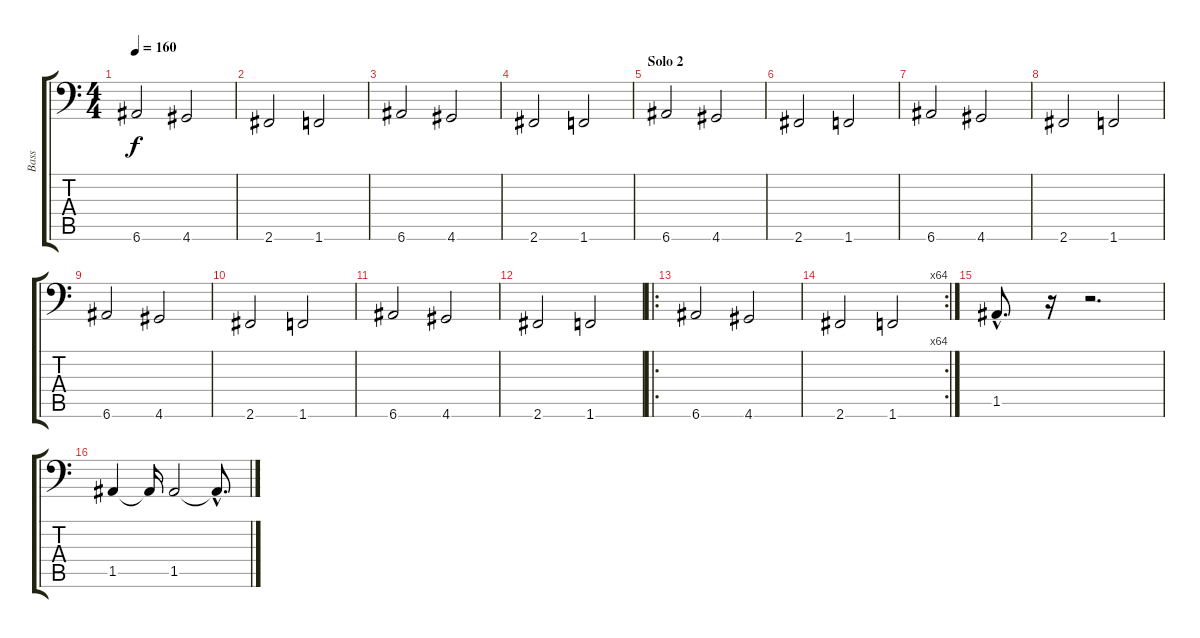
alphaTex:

\track ("Bass" "Bass") {instrument electricbasspick}
\staff {score tabs}
\tuning (E3 B2 G2 D2 A1 E1) {hide}
\ts (4 4)
\tempo 160
\clef f4
\ks c
6.6.2{dy f} 4.6.2 |
2.6.2 1.6.2 |
6.6.2 4.6.2 |
2.6.2 1.6.2 |
\section ("" "Solo 2")
6.6.2 4.6.2 |
2.6.2 1.6.2 |
6.6.2 4.6.2 |
2.6.2 1.6.2 |
6.6.2 4.6.2 |
2.6.2 1.6.2 |
6.6.2 4.6.2 |
2.6.2 1.6.2 |
\ro
6.6.2 4.6.2 |
\rc 64
2.6.2 1.6.2 |
1.5{hac}.8{d} r.16 r.2{d} |
1.5.4 1.5{t}.16 1.5.2 1.5{hac t}.8{d}
